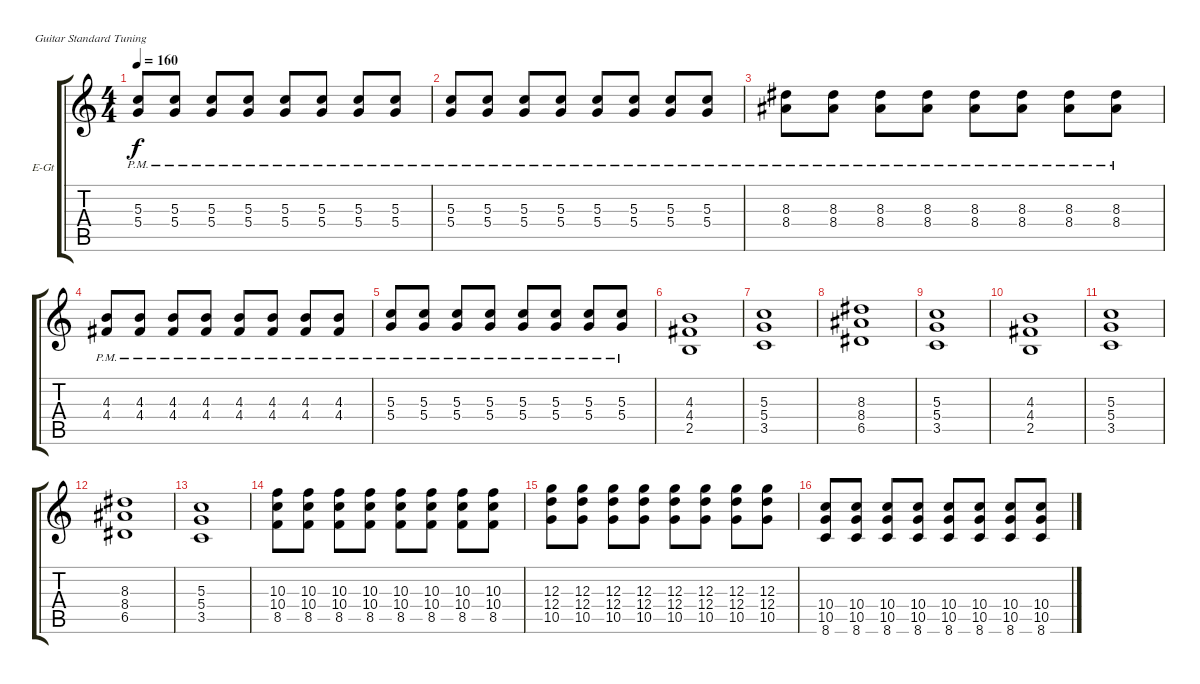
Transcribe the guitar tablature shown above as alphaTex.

\bracketExtendMode groupsimilarinstruments
\firstSystemTrackNameOrientation horizontal
\otherSystemsTrackNameOrientation horizontal
\track ("Äîðîæêà 2" "E-Gt") {instrument overdrivenguitar}
\staff {score tabs}
\tuning (E4 B3 G3 D3 A2 E2)
\ts (4 4)
\tempo 160
\clef g2
\ks c
(5.3{pm} 5.4{pm}).8{dy f} (5.3{pm} 5.4{pm}).8 (5.3{pm} 5.4{pm}).8 (5.3{pm} 5.4{pm}).8 (5.3{pm} 5.4{pm}).8 (5.3{pm} 5.4{pm}).8 (5.3{pm} 5.4{pm}).8 (5.3{pm} 5.4{pm}).8 |
(5.3{pm} 5.4{pm}).8 (5.3{pm} 5.4{pm}).8 (5.3{pm} 5.4{pm}).8 (5.3{pm} 5.4{pm}).8 (5.3{pm} 5.4{pm}).8 (5.3{pm} 5.4{pm}).8 (5.3{pm} 5.4{pm}).8 (5.3{pm} 5.4{pm}).8 |
(8.3{pm} 8.4{pm}).8 (8.3{pm} 8.4{pm}).8 (8.3{pm} 8.4{pm}).8 (8.3{pm} 8.4{pm}).8 (8.3{pm} 8.4{pm}).8 (8.3{pm} 8.4{pm}).8 (8.3{pm} 8.4{pm}).8 (8.3{pm} 8.4{pm}).8 |
(4.3{pm} 4.4{pm}).8 (4.3{pm} 4.4{pm}).8 (4.3{pm} 4.4{pm}).8 (4.3{pm} 4.4{pm}).8 (4.3{pm} 4.4{pm}).8 (4.3{pm} 4.4{pm}).8 (4.3{pm} 4.4{pm}).8 (4.3{pm} 4.4{pm}).8 |
(5.3{pm} 5.4{pm}).8 (5.3{pm} 5.4{pm}).8 (5.3{pm} 5.4{pm}).8 (5.3{pm} 5.4{pm}).8 (5.3{pm} 5.4{pm}).8 (5.3{pm} 5.4{pm}).8 (5.3{pm} 5.4{pm}).8 (5.3{pm} 5.4{pm}).8 |
(4.3 4.4 2.5).1 |
(5.3 5.4 3.5).1 |
(8.3 8.4 6.5).1 |
(5.3 5.4 3.5).1 |
(4.3 4.4 2.5).1 |
(5.3 5.4 3.5).1 |
(8.3 8.4 6.5).1 |
(5.3 5.4 3.5).1 |
(10.3 10.4 8.5).8 (10.3 10.4 8.5).8 (10.3 10.4 8.5).8 (10.3 10.4 8.5).8 (10.3 10.4 8.5).8 (10.3 10.4 8.5).8 (10.3 10.4 8.5).8 (10.3 10.4 8.5).8 |
(12.3 12.4 10.5).8 (12.3 12.4 10.5).8 (12.3 12.4 10.5).8 (12.3 12.4 10.5).8 (12.3 12.4 10.5).8 (12.3 12.4 10.5).8 (12.3 12.4 10.5).8 (12.3 12.4 10.5).8 |
(10.4 10.5 8.6).8 (10.4 10.5 8.6).8 (10.4 10.5 8.6).8 (10.4 10.5 8.6).8 (10.4 10.5 8.6).8 (10.4 10.5 8.6).8 (10.4 10.5 8.6).8 (10.4 10.5 8.6).8
